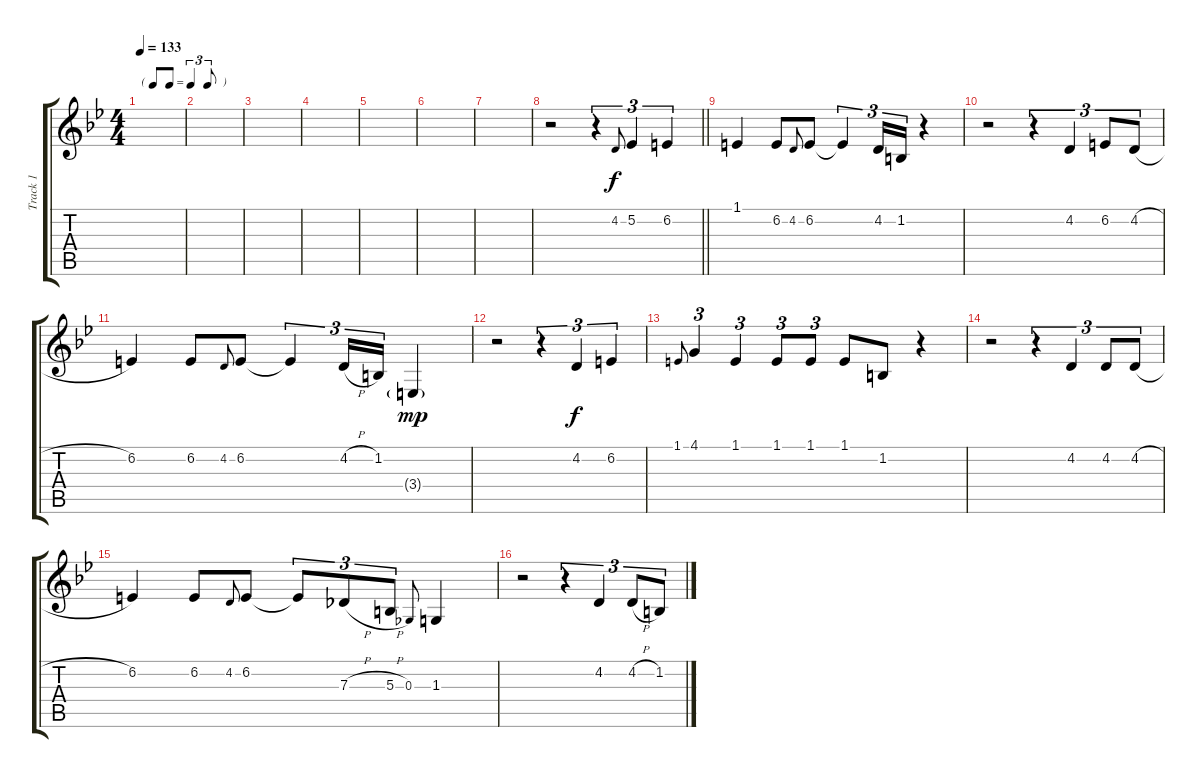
\track ("Track 1" "Track 1") {instrument altosax}
\staff {score tabs}
\tuning (Eb4 Bb3 Gb3 Db3 Ab2 Eb2) {hide}
\ts (4 4)
\tf triplet8th
\tempo 133
\clef g2
\ks bb
|
|
|
|
|
|
|
\barLineRight lightlight
r.2 r.4{tu (3 2)} 4.2.8{gr onbeat} 5.2.4{tu (3 2)} 6.2.4{tu (3 2)} |
1.1.4 6.2.8 4.2.8{gr onbeat} 6.2.8 6.2{t}.4{tu (3 2)} 4.2.16{tu (3 2)} 1.2.16{tu (3 2)} r.4 |
r.2 r.4{tu (3 2)} 4.2.4{tu (3 2)} 6.2.8{tu (3 2)} 4.2{h}.8{tu (3 2)} |
6.2.4 6.2.8 4.2.8{gr onbeat} 6.2.8 6.2{t}.4{tu (3 2)} 4.2{h}.16{tu (3 2)} 1.2.16{tu (3 2)} 3.4{g}.4{dy mp} |
r.2 r.4{tu (3 2)} 4.2.4{tu (3 2) dy f} 6.2.4{tu (3 2)} |
1.1.8{gr onbeat} 4.1.4{tu (3 2)} 1.1.4{tu (3 2)} 1.1.8{tu (3 2)} 1.1.8{tu (3 2)} 1.1.8 1.2.8 r.4 |
r.2 r.4{tu (3 2)} 4.2.4{tu (3 2)} 4.2.8{tu (3 2)} 4.2{h}.8{tu (3 2)} |
6.2.4 6.2.8 4.2.8{gr onbeat} 6.2.8 6.2{t}.8{tu (3 2)} 7.3{h}.8{tu (3 2)} 5.3{h}.8{tu (3 2)} 0.3.8{gr onbeat} 1.3.4 |
r.2 r.4{tu (3 2)} 4.2.4{tu (3 2)} 4.2{h}.8{tu (3 2)} 1.2.8{tu (3 2)}
